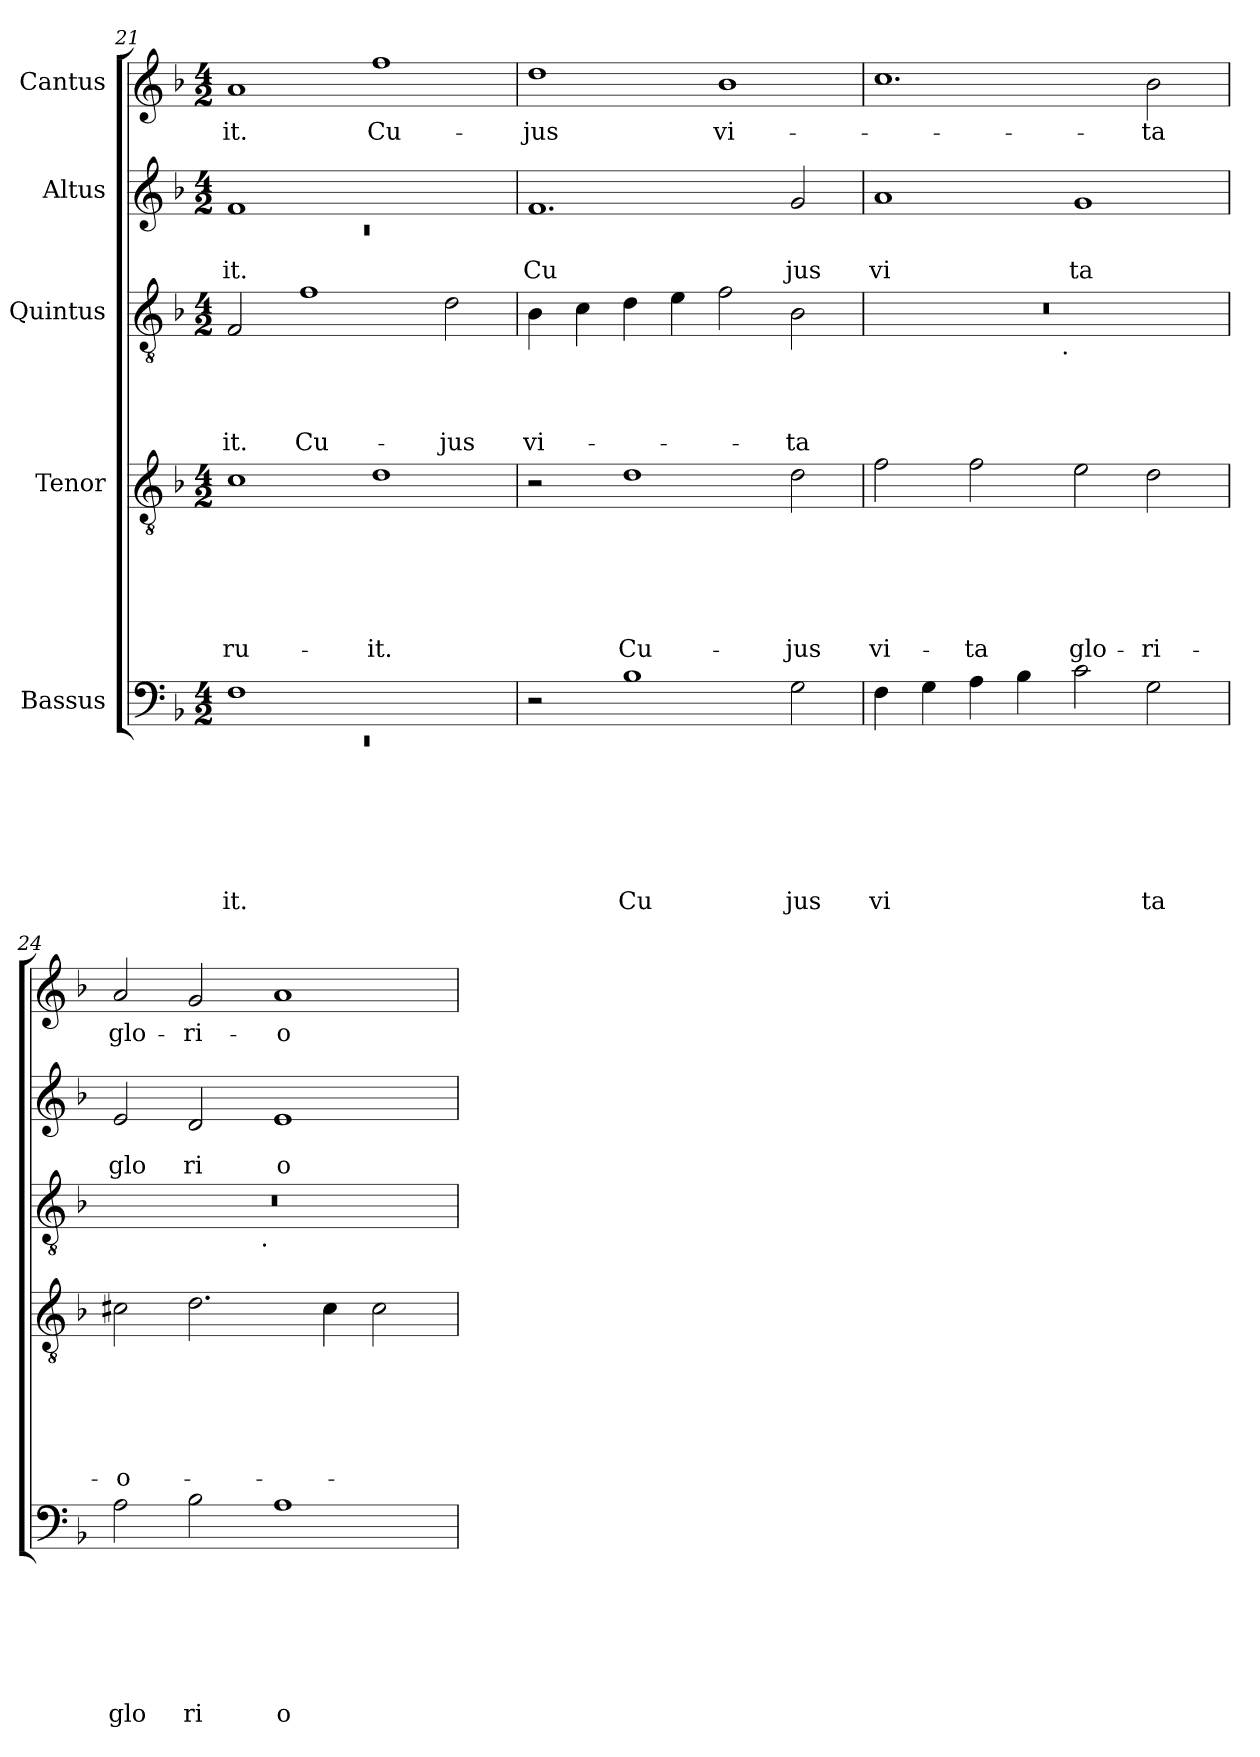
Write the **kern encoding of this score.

**kern	**text	**text	**text	**text	**text	**text	**text	**kern	**text	**text	**text	**text	**text	**text	**kern	**text	**text	**text	**text	**kern	**text	**text	**kern	**text
*part5	*part5	*part5	*part5	*part5	*part5	*part5	*part5	*part4	*part4	*part4	*part4	*part4	*part4	*part4	*part3	*part3	*part3	*part3	*part3	*part2	*part2	*part2	*part1	*part1
*staff5	*staff5	*staff5	*staff5	*staff5	*staff5	*staff5	*staff5	*staff4	*staff4	*staff4	*staff4	*staff4	*staff4	*staff4	*staff3	*staff3	*staff3	*staff3	*staff3	*staff2	*staff2	*staff2	*staff1	*staff1
*I"Bassus	*	*	*	*	*	*	*	*I"Tenor	*	*	*	*	*	*	*I"Quintus	*	*	*	*	*I"Altus	*	*	*I"Cantus	*
*clefF4	*	*	*	*	*	*	*	*clefGv2	*	*	*	*	*	*	*clefGv2	*	*	*	*	*clefG2	*	*	*clefG2	*
*k[b-]	*	*	*	*	*	*	*	*k[b-]	*	*	*	*	*	*	*k[b-]	*	*	*	*	*k[b-]	*	*	*k[b-]	*
*F:	*	*	*	*	*	*	*	*F:	*	*	*	*	*	*	*F:	*	*	*	*	*F:	*	*	*F:	*
*M4/2	*	*	*	*	*	*	*	*M4/2	*	*	*	*	*	*	*M4/2	*	*	*	*	*M4/2	*	*	*M4/2	*
=21	=21	=21	=21	=21	=21	=21	=21	=21	=21	=21	=21	=21	=21	=21	=21	=21	=21	=21	=21	=21	=21	=21	=21	=21
*^	*	*	*	*	*	*	*	*	*	*	*	*	*	*	*	*	*	*	*	*^	*	*	*	*
!	!LO:N:vis=1	!	!	!	!	!	!	!LO:LY:b	!	!	!	!	!	!	!LO:LY:b	!	!	!	!	!LO:LY:b	!	!LO:N:vis=1	!	!LO:LY:b	!	!LO:LY:b
1F	0rEE	.	.	.	.	.	.	it.	1c	.	.	.	.	.	-ru-	2F/	.	.	.	-it.	1f	0rc	.	it.	1a	-it.
!	!	!	!	!	!	!	!	!	!	!	!	!	!	!	!	!	!	!	!	!LO:LY:b	!	!	!	!	!	!
.	.	.	.	.	.	.	.	.	.	.	.	.	.	.	.	1f	.	.	.	Cu-	.	.	.	.	.	.
!	!	!	!	!	!	!	!	!	!	!	!	!	!	!	!LO:LY:b	!	!	!	!	!	!	!	!	!	!	!LO:LY:b
1ryy	.	.	.	.	.	.	.	.	1d	.	.	.	.	.	-it.	.	.	.	.	.	1ryy	.	.	.	1ff	Cu-
!	!	!	!	!	!	!	!	!	!	!	!	!	!	!	!	!	!	!	!	!LO:LY:b	!	!	!	!	!	!
.	.	.	.	.	.	.	.	.	.	.	.	.	.	.	.	2d\	.	.	.	-jus	.	.	.	.	.	.
*v	*v	*	*	*	*	*	*	*	*	*	*	*	*	*	*	*	*	*	*	*	*v	*v	*	*	*	*
=22	=22	=22	=22	=22	=22	=22	=22	=22	=22	=22	=22	=22	=22	=22	=22	=22	=22	=22	=22	=22	=22	=22	=22	=22
!	!	!	!	!	!	!	!	!	!	!	!	!	!	!	!	!	!	!	!LO:LY:b	!	!	!LO:LY:b	!	!LO:LY:b
2r	.	.	.	.	.	.	.	2r	.	.	.	.	.	.	4B-\	.	.	.	vi-	1.f	.	Cu	1dd	-jus
.	.	.	.	.	.	.	.	.	.	.	.	.	.	.	4c\	.	.	.	.	.	.	.	.	.
!	!	!	!	!	!	!	!LO:LY:b	!	!	!	!	!	!	!LO:LY:b	!	!	!	!	!	!	!	!	!	!
1B-	.	.	.	.	.	.	Cu	1d	.	.	.	.	.	Cu-	4d\	.	.	.	.	.	.	.	.	.
.	.	.	.	.	.	.	.	.	.	.	.	.	.	.	4e\	.	.	.	.	.	.	.	.	.
!	!	!	!	!	!	!	!	!	!	!	!	!	!	!	!	!	!	!	!	!	!	!	!	!LO:LY:b
.	.	.	.	.	.	.	.	.	.	.	.	.	.	.	2f\	.	.	.	.	.	.	.	1b-	vi-
!	!	!	!	!	!	!	!LO:LY:b	!	!	!	!	!	!	!LO:LY:b	!	!	!	!	!LO:LY:b	!	!	!LO:LY:b	!	!
2G\	.	.	.	.	.	.	jus	2d\	.	.	.	.	.	-jus	2B-\	.	.	.	-ta	2g/	.	jus	.	.
!!LO:PB:g=z
=23	=23	=23	=23	=23	=23	=23	=23	=23	=23	=23	=23	=23	=23	=23	=23	=23	=23	=23	=23	=23	=23	=23	=23	=23
!	!	!	!	!	!	!	!LO:LY:b	!	!	!	!	!	!	!LO:LY:b	!	!	!	!	!	!	!	!LO:LY:b	!	!
*	*	*	*	*	*	*	*	*	*	*	*	*	*	*	*^	*	*	*	*	*	*	*	*	*
4F\	.	.	.	.	.	.	vi	2f\	.	.	.	.	.	vi-	0r	2ryy	.	.	.	.	1a	.	vi	1.cc	.
4G\	.	.	.	.	.	.	.	.	.	.	.	.	.	.	.	.	.	.	.	.	.	.	.	.	.
!	!	!	!	!	!	!	!	!	!	!	!	!	!	!LO:LY:b	!	!	!	!	!	!	!	!	!	!	!
4A\	.	.	.	.	.	.	.	2f\	.	.	.	.	.	-ta	.	4...ryy	.	.	.	.	.	.	.	.	.
4B-\	.	.	.	.	.	.	.	.	.	.	.	.	.	.	.	.	.	.	.	.	.	.	.	.	.
!	!	!	!	!	!	!	!	!	!	!	!	!	!	!	!	!LO:TX:b:t=.	!	!	!	!	!	!	!	!	!
.	.	.	.	.	.	.	.	.	.	.	.	.	.	.	.	1ryy	.	.	.	.	.	.	.	.	.
!	!	!	!	!	!	!	!	!	!	!	!	!	!	!LO:LY:b	!	!	!	!	!	!	!	!	!LO:LY:b	!	!
2c\	.	.	.	.	.	.	.	2e\	.	.	.	.	.	glo-	.	.	.	.	.	.	1g	.	ta	.	.
!	!	!	!	!	!	!	!LO:LY:b	!	!	!	!	!	!	!LO:LY:b	!	!	!	!	!	!	!	!	!	!	!LO:LY:b
2G\	.	.	.	.	.	.	ta	2d\	.	.	.	.	.	-ri-	.	.	.	.	.	.	.	.	.	2b-\	-ta
.	.	.	.	.	.	.	.	.	.	.	.	.	.	.	.	32ryy	.	.	.	.	.	.	.	.	.
=24	=24	=24	=24	=24	=24	=24	=24	=24	=24	=24	=24	=24	=24	=24	=24	=24	=24	=24	=24	=24	=24	=24	=24	=24	=24
!	!	!	!	!	!	!	!LO:LY:b	!	!	!	!	!	!	!LO:LY:b	!	!	!	!	!	!	!	!	!LO:LY:b	!	!LO:LY:b
2A\	.	.	.	.	.	.	glo	2c#X\	.	.	.	.	.	-o-	0r	2ryy	.	.	.	.	2e/	.	glo	2a/	glo-
!	!	!	!	!	!	!	!LO:LY:b	!	!	!	!	!	!	!	!	!	!	!	!	!	!	!	!LO:LY:b	!	!LO:LY:b
2B-\	.	.	.	.	.	.	ri	2.d\	.	.	.	.	.	.	.	4...ryy	.	.	.	.	2d/	.	ri	2g/	-ri-
!	!	!	!	!	!	!	!	!	!	!	!	!	!	!	!	!LO:TX:b:t=.	!	!	!	!	!	!	!	!	!
.	.	.	.	.	.	.	.	.	.	.	.	.	.	.	.	1ryy	.	.	.	.	.	.	.	.	.
!	!	!	!	!	!	!	!LO:LY:b	!	!	!	!	!	!	!	!	!	!	!	!	!	!	!	!LO:LY:b	!	!LO:LY:b
1A	.	.	.	.	.	.	o	.	.	.	.	.	.	.	.	.	.	.	.	.	1e	.	o	1a	-o-
.	.	.	.	.	.	.	.	4c#\	.	.	.	.	.	.	.	.	.	.	.	.	.	.	.	.	.
.	.	.	.	.	.	.	.	2c#\	.	.	.	.	.	.	.	.	.	.	.	.	.	.	.	.	.
.	.	.	.	.	.	.	.	.	.	.	.	.	.	.	.	32ryy	.	.	.	.	.	.	.	.	.
*	*	*	*	*	*	*	*	*	*	*	*	*	*	*	*v	*v	*	*	*	*	*	*	*	*	*
=	=	=	=	=	=	=	=	=	=	=	=	=	=	=	=	=	=	=	=	=	=	=	=	=
*-	*-	*-	*-	*-	*-	*-	*-	*-	*-	*-	*-	*-	*-	*-	*-	*-	*-	*-	*-	*-	*-	*-	*-	*-
